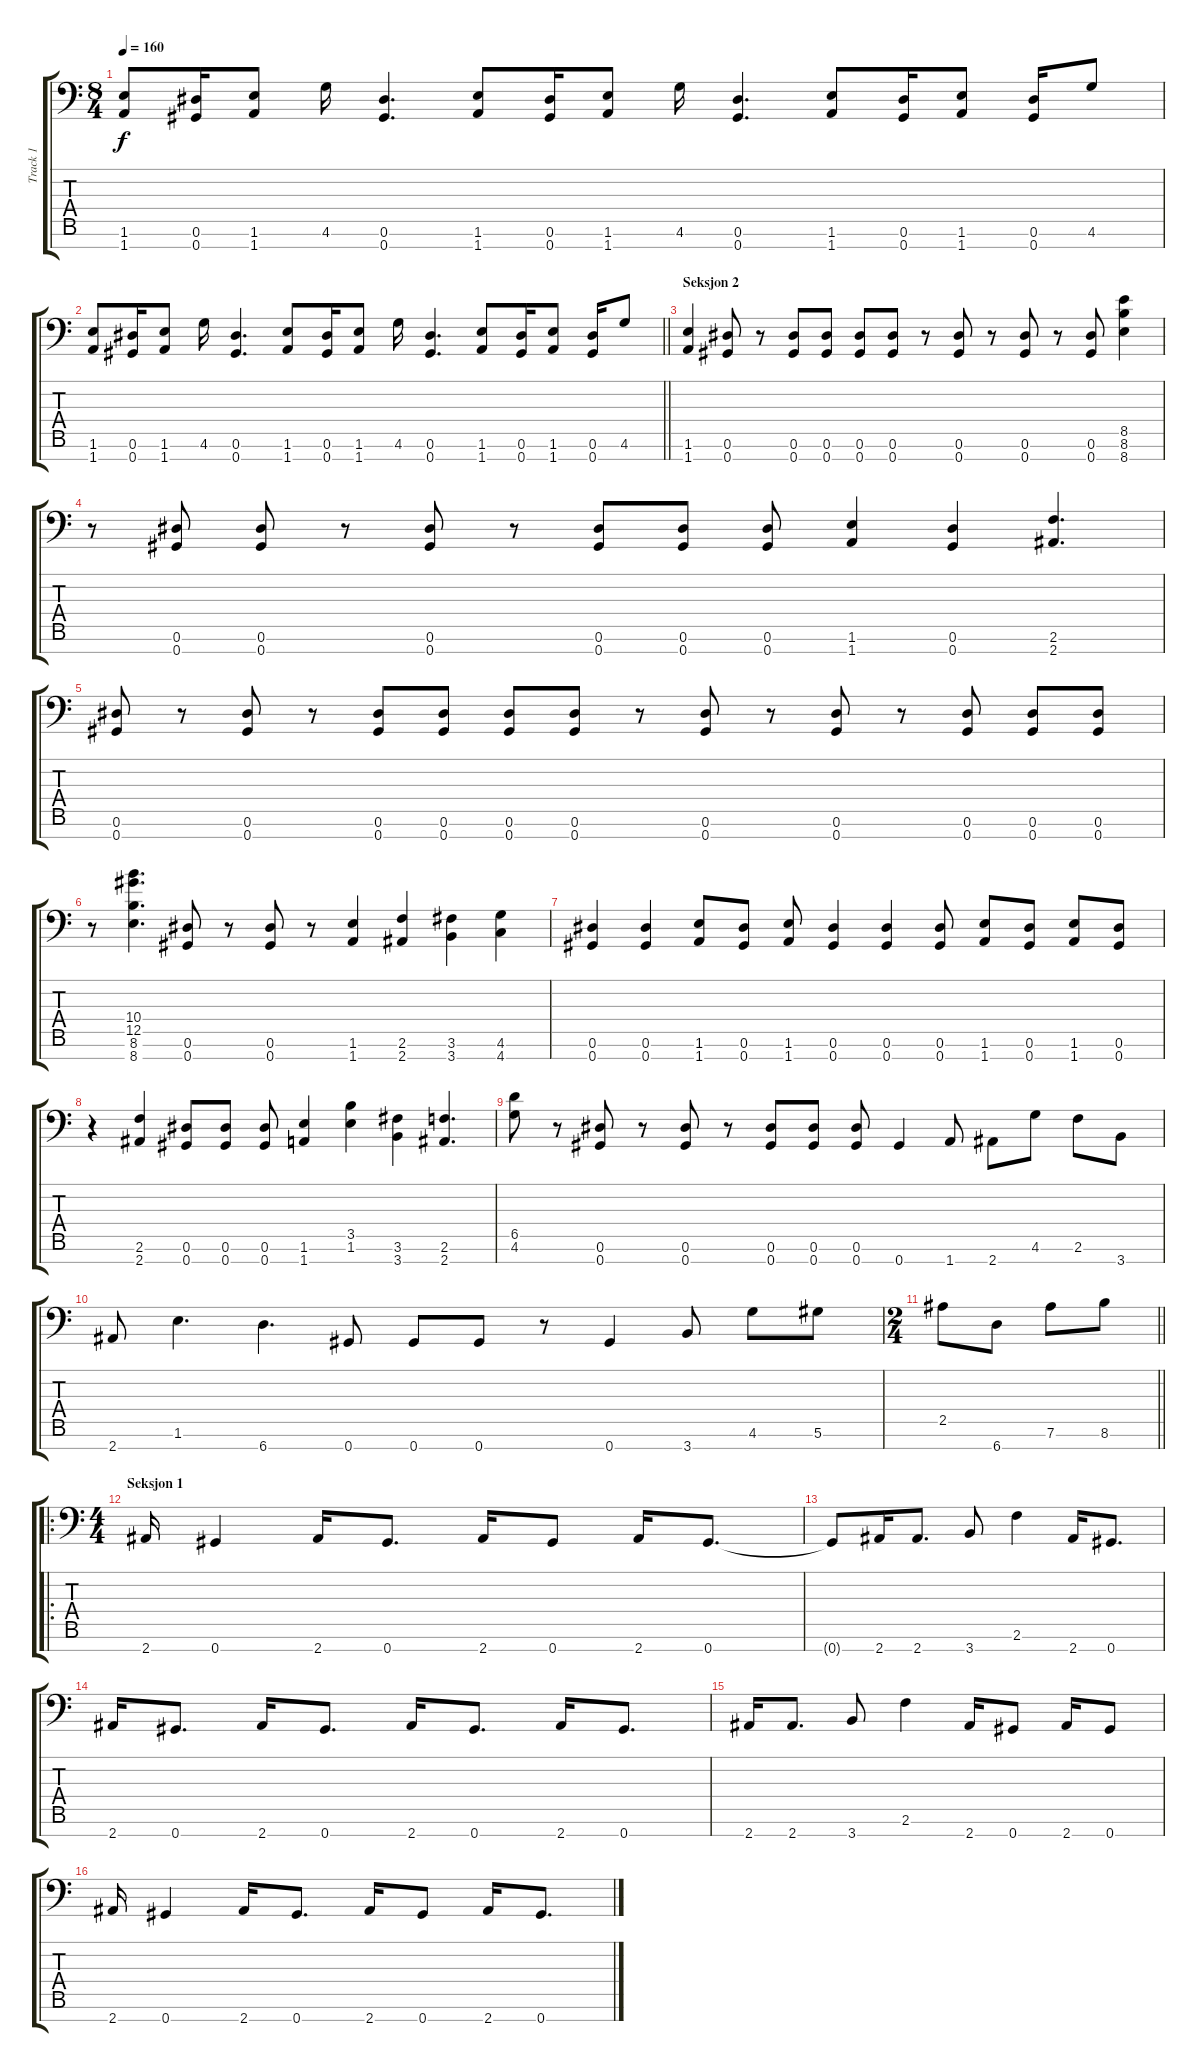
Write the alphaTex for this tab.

\track ("Track 1" "Track 1") {instrument distortionguitar}
\staff {score tabs}
\tuning (Eb4 Bb3 Gb3 Db3 Ab2 Eb2 Ab1) {hide}
\ts (8 4)
\tempo 160
\clef f4
\ks c
(1.6 1.7).8{dy f} (0.6 0.7).16 (1.6 1.7).8 4.6.16 (0.6 0.7).4{d} (1.6 1.7).8 (0.6 0.7).16 (1.6 1.7).8 4.6.16 (0.6 0.7).4{d} (1.6 1.7).8 (0.6 0.7).16 (1.6 1.7).8 (0.6 0.7).16 4.6.8 |
\barLineRight lightlight
(1.6 1.7).8 (0.6 0.7).16 (1.6 1.7).8 4.6.16 (0.6 0.7).4{d} (1.6 1.7).8 (0.6 0.7).16 (1.6 1.7).8 4.6.16 (0.6 0.7).4{d} (1.6 1.7).8 (0.6 0.7).16 (1.6 1.7).8 (0.6 0.7).16 4.6.8 |
\section ("" "Seksjon 2")
(1.6 1.7).4 (0.6 0.7).8 r.8 (0.6 0.7).8 (0.6 0.7).8 (0.6 0.7).8 (0.6 0.7).8 r.8 (0.6 0.7).8 r.8 (0.6 0.7).8 r.8 (0.6 0.7).8 (8.5 8.6 8.7).4 |
r.8 (0.6 0.7).8 (0.6 0.7).8 r.8 (0.6 0.7).8 r.8 (0.6 0.7).8 (0.6 0.7).8 (0.6 0.7).8 (1.6 1.7).4 (0.6 0.7).4 (2.6 2.7).4{d} |
(0.6 0.7).8 r.8 (0.6 0.7).8 r.8 (0.6 0.7).8 (0.6 0.7).8 (0.6 0.7).8 (0.6 0.7).8 r.8 (0.6 0.7).8 r.8 (0.6 0.7).8 r.8 (0.6 0.7).8 (0.6 0.7).8 (0.6 0.7).8 |
r.8 (10.4 12.5 8.6 8.7).4{d} (0.6 0.7).8 r.8 (0.6 0.7).8 r.8 (1.6 1.7).4 (2.6 2.7).4 (3.6 3.7).4 (4.6 4.7).4 |
(0.6 0.7).4 (0.6 0.7).4 (1.6 1.7).8 (0.6 0.7).8 (1.6 1.7).8 (0.6 0.7).4 (0.6 0.7).4 (0.6 0.7).8 (1.6 1.7).8 (0.6 0.7).8 (1.6 1.7).8 (0.6 0.7).8 |
r.4 (2.6 2.7).4 (0.6 0.7).8 (0.6 0.7).8 (0.6 0.7).8 (1.6 1.7).4 (3.5 1.6).4 (3.6 3.7).4 (2.6 2.7).4{d} |
(6.5 4.6).8 r.8 (0.6 0.7).8 r.8 (0.6 0.7).8 r.8 (0.6 0.7).8 (0.6 0.7).8 (0.6 0.7).8 0.7.4 1.7.8 2.7.8 4.6.8 2.6.8 3.7.8 |
2.7.8 1.6.4{d} 6.7.4{d} 0.7.8 0.7.8 0.7.8 r.8 0.7.4 3.7.8 4.6.8 5.6.8 |
\ts (2 4)
\barLineRight lightlight
2.5.8 6.7.8 7.6.8 8.6.8 |
\ro
\ts (4 4)
\section ("" "Seksjon 1")
2.7.16 0.7.4 2.7.16 0.7.8{d} 2.7.16 0.7.8 2.7.16 0.7.8{d} |
0.7{t}.8 2.7.16 2.7.8{d} 3.7.8 2.6.4 2.7.16 0.7.8{d} |
2.7.16 0.7.8{d} 2.7.16 0.7.8{d} 2.7.16 0.7.8{d} 2.7.16 0.7.8{d} |
2.7.16 2.7.8{d} 3.7.8 2.6.4 2.7.16 0.7.8 2.7.16 0.7.8 |
2.7.16 0.7.4 2.7.16 0.7.8{d} 2.7.16 0.7.8 2.7.16 0.7.8{d}
